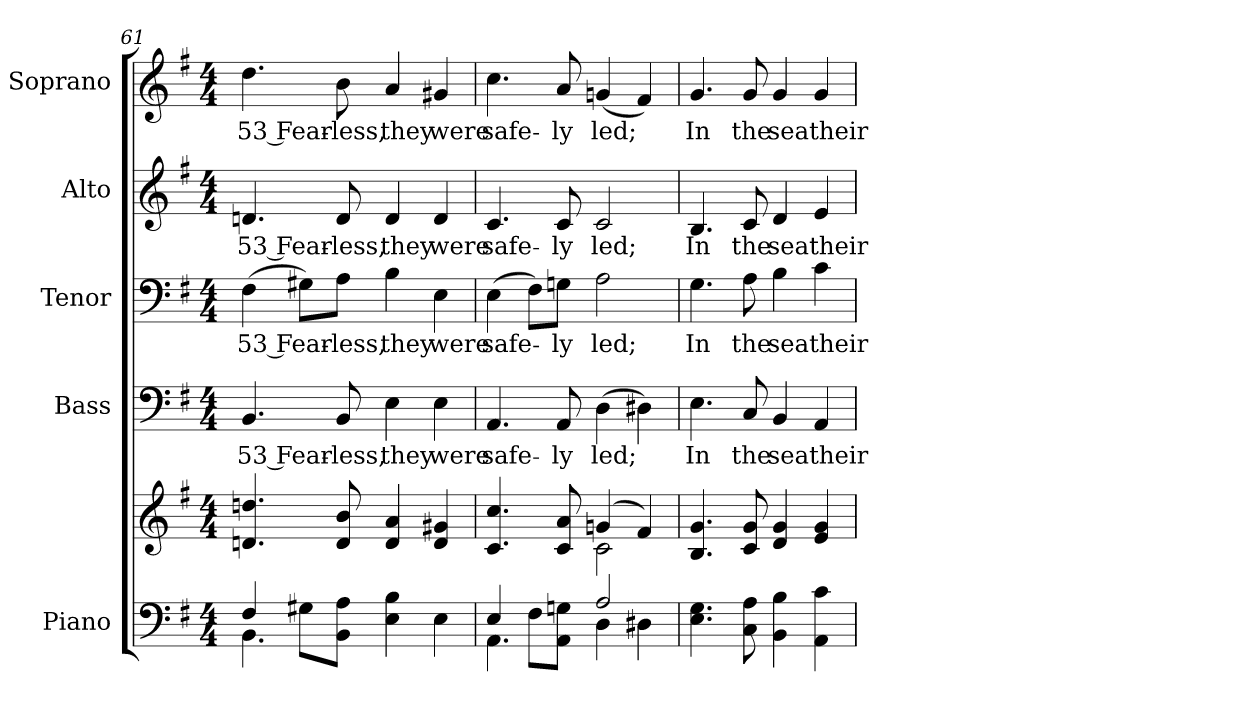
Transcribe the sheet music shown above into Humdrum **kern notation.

**kern	**kern	**kern	**text	**kern	**text	**kern	**text	**kern	**text
*part5	*part5	*part4	*part4	*part3	*part3	*part2	*part2	*part1	*part1
*staff6	*staff5	*staff4	*staff4	*staff3	*staff3	*staff2	*staff2	*staff1	*staff1
*I"Piano	*	*I"Bass	*	*I"Tenor	*	*I"Alto	*	*I"Soprano	*
*I'Pno.	*	*I'B.	*	*I'T.	*	*I'A.	*	*I'S.	*
!!LO:PB:g=z
*clefF4	*clefG2	*clefF4	*	*clefF4	*	*clefG2	*	*clefG2	*
*k[f#]	*k[f#]	*k[f#]	*	*k[f#]	*	*k[f#]	*	*k[f#]	*
*G:	*G:	*G:	*	*G:	*	*G:	*	*G:	*
*M4/4	*M4/4	*M4/4	*	*M4/4	*	*M4/4	*	*M4/4	*
=61	=61	=61	=61	=61	=61	=61	=61	=61	=61
*^	*	*	*	*	*	*	*	*	*
!	!	!	!	!LO:LY:b:color=#000000	!	!	!	!	!	!
!	!	!	!	!	!	!LO:LY:b:color=#000000	!	!	!	!
!	!	!	!	!	!	!	!	!LO:LY:b:color=#000000	!	!
!	!	!	!	!	!	!	!	!	!	!LO:LY:b:color=#000000
4F#i/	4.BBi\	4.dni/ 4.ddni	4.BBi/	53 Fear-	(4F#i\	53 Fear-	4.dni/	53 Fear-	4.ddi\	53 Fear-
8G#Xi\L	.	.	.	.	8G#Xi\L)	.	.	.	.	.
!	!	!	!	!LO:LY:b:color=#000000	!	!	!	!	!	!
!	!	!	!	!	!	!LO:LY:b:color=#000000	!	!	!	!
!	!	!	!	!	!	!	!	!LO:LY:b:color=#000000	!	!
!	!	!	!	!	!	!	!	!	!	!LO:LY:b:color=#000000
8BBi\ 8Ai\J	8ryy	8di/ 8bi	8BBi/	-less,	8Ai\J	-less,	8di/	-less,	8bi\	-less,
!	!	!	!	!LO:LY:b:color=#000000	!	!	!	!	!	!
!	!	!	!	!	!	!LO:LY:b:color=#000000	!	!	!	!
!	!	!	!	!	!	!	!	!LO:LY:b:color=#000000	!	!
!	!	!	!	!	!	!	!	!	!	!LO:LY:b:color=#000000
4Ei\ 4Bi	2ryy	4di/ 4ai	4Ei\	they	4Bi\	they	4di/	they	4ai/	they
!	!	!	!	!LO:LY:b:color=#000000	!	!	!	!	!	!
!	!	!	!	!	!	!LO:LY:b:color=#000000	!	!	!	!
!	!	!	!	!	!	!	!	!LO:LY:b:color=#000000	!	!
!	!	!	!	!	!	!	!	!	!	!LO:LY:b:color=#000000
4Ei\	.	4di/ 4g#Xi	4Ei\	were	4Ei\	were	4di/	were	4g#Xi/	were
=62	=62	=62	=62	=62	=62	=62	=62	=62	=62	=62
*	*	*^	*	*	*	*	*	*	*	*
!	!	!	!	!	!LO:LY:b:color=#000000	!	!	!	!	!	!
!	!	!	!	!	!	!	!LO:LY:b:color=#000000	!	!	!	!
!	!	!	!	!	!	!	!	!	!LO:LY:b:color=#000000	!	!
!	!	!	!	!	!	!	!	!	!	!	!LO:LY:b:color=#000000
4Ei/	4.AAi\	4.ci/ 4.cci	2ryy	4.AAi/	safe-	(4Ei\	safe-	4.ci/	safe-	4.cci\	safe-
8F#i\L	.	.	.	.	.	8F#i\L)	.	.	.	.	.
!	!	!	!	!	!LO:LY:b:color=#000000	!	!	!	!	!	!
!	!	!	!	!	!	!	!LO:LY:b:color=#000000	!	!	!	!
!	!	!	!	!	!	!	!	!	!LO:LY:b:color=#000000	!	!
!	!	!	!	!	!	!	!	!	!	!	!LO:LY:b:color=#000000
8AAi\ 8Gni\J	8ryy	8ci/ 8ai	.	8AAi/	-ly	8Gni\J	-ly	8ci/	-ly	8ai/	-ly
!	!	!	!	!	!LO:LY:b:color=#000000	!	!	!	!	!	!
!	!	!	!	!	!	!	!LO:LY:b:color=#000000	!	!	!	!
!	!	!	!	!	!	!	!	!	!LO:LY:b:color=#000000	!	!
!	!	!	!	!	!	!	!	!	!	!	!LO:LY:b:color=#000000
2Ai/	4Di\	(4gni/	2ci\	(4Di\	led;	2Ai\	led;	2ci/	led;	(4gni/	led;
.	4D#Xi\	4f#i/)	.	4D#Xi\)	.	.	.	.	.	4f#i/)	.
*v	*v	*	*	*	*	*	*	*	*	*	*
*	*v	*v	*	*	*	*	*	*	*	*
=63	=63	=63	=63	=63	=63	=63	=63	=63	=63
*^	*	*	*	*	*	*	*	*	*
!	!	!	!	!LO:LY:b:color=#000000	!	!	!	!	!	!
*v	*v	*	*	*	*	*	*	*	*	*
*^	*	*	*	*	*	*	*	*	*
!	!	!	!	!	!	!LO:LY:b:color=#000000	!	!	!	!
*v	*v	*	*	*	*	*	*	*	*	*
*^	*	*	*	*	*	*	*	*	*
!	!	!	!	!	!	!	!	!LO:LY:b:color=#000000	!	!
*v	*v	*	*	*	*	*	*	*	*	*
*^	*	*	*	*	*	*	*	*	*
!	!	!	!	!	!	!	!	!	!	!LO:LY:b:color=#000000
*v	*v	*	*	*	*	*	*	*	*	*
4.Ei\ 4.Gi	4.Bi/ 4.gi	4.Ei\	In	4.Gi\	In	4.Bi/	In	4.gi/	In
!	!	!	!LO:LY:b:color=#000000	!	!	!	!	!	!
!	!	!	!	!	!LO:LY:b:color=#000000	!	!	!	!
!	!	!	!	!	!	!	!LO:LY:b:color=#000000	!	!
!	!	!	!	!	!	!	!	!	!LO:LY:b:color=#000000
8Ci\ 8Ai	8ci/ 8gi	8Ci/	the	8Ai\	the	8ci/	the	8gi/	the
!	!	!	!LO:LY:b:color=#000000	!	!	!	!	!	!
!	!	!	!	!	!LO:LY:b:color=#000000	!	!	!	!
!	!	!	!	!	!	!	!LO:LY:b:color=#000000	!	!
!	!	!	!	!	!	!	!	!	!LO:LY:b:color=#000000
4BBi\ 4Bi	4di/ 4gi	4BBi/	sea	4Bi\	sea	4di/	sea	4gi/	sea
!	!	!	!LO:LY:b:color=#000000	!	!	!	!	!	!
!	!	!	!	!	!LO:LY:b:color=#000000	!	!	!	!
!	!	!	!	!	!	!	!LO:LY:b:color=#000000	!	!
!	!	!	!	!	!	!	!	!	!LO:LY:b:color=#000000
4AAi\ 4ci	4ei/ 4gi	4AAi/	their	4ci\	their	4ei/	their	4gi/	their
=	=	=	=	=	=	=	=	=	=
*-	*-	*-	*-	*-	*-	*-	*-	*-	*-
